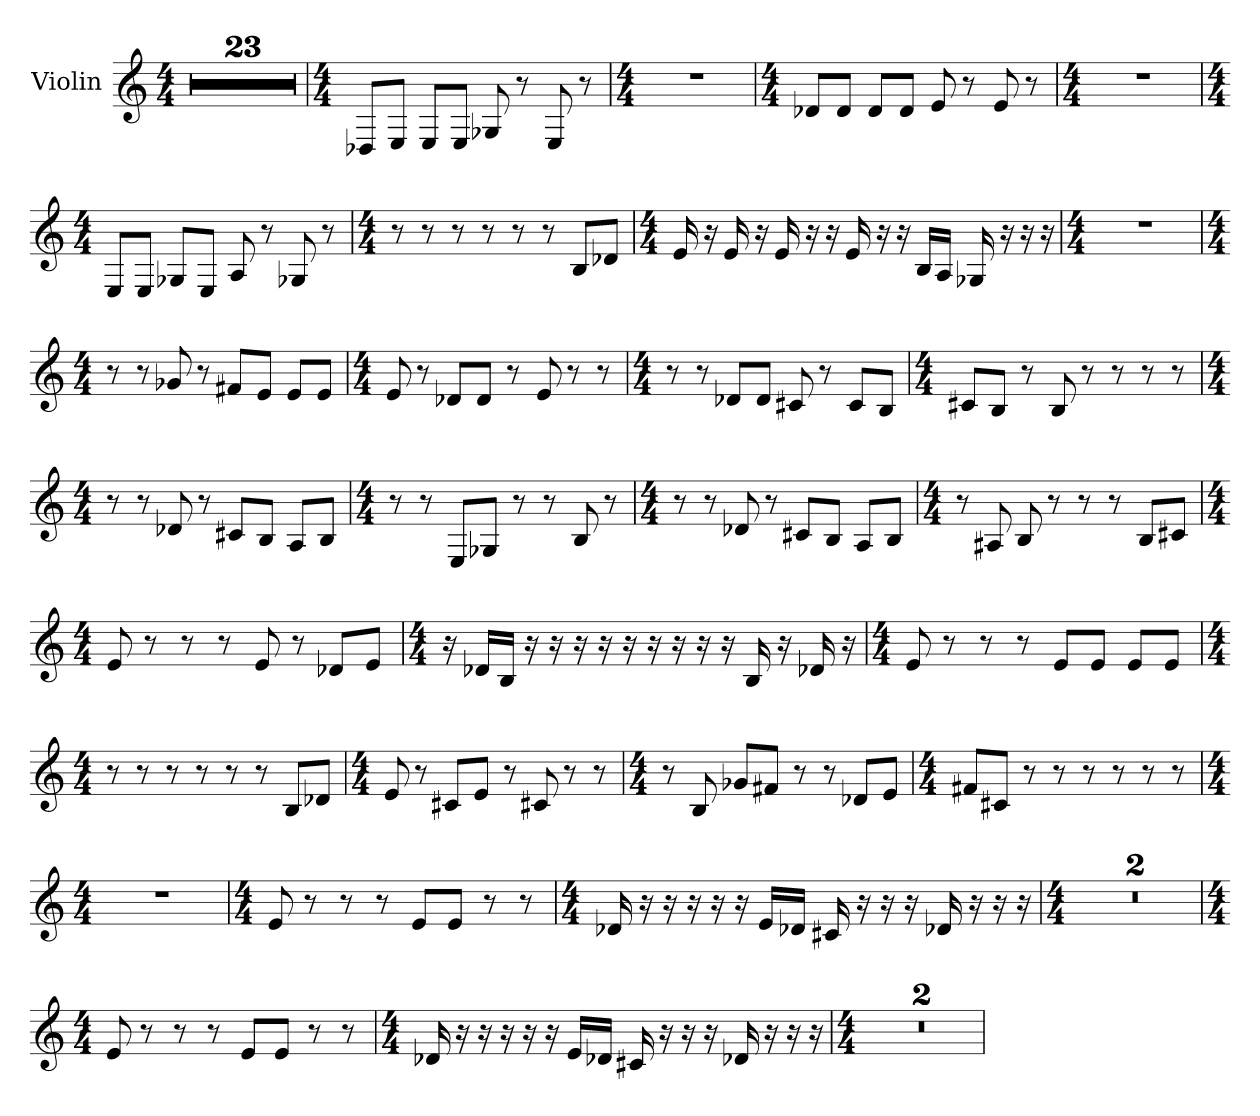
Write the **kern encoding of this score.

**kern
*part1
*staff1
*I"Violin
*I'Vln
*M4/4
=
1r
=
*M4/4
1r
=
*M4/4
1r
=
*M4/4
1r
=
*M4/4
1r
=
*M4/4
1r
=
*M4/4
1r
=
*M4/4
1r
=
*M4/4
1r
=
*M4/4
1r
=
*M4/4
1r
=
*M4/4
1r
=
*M4/4
1r
=
*M4/4
1r
=
*M4/4
1r
=
*M4/4
1r
=
*M4/4
1r
=
*M4/4
1r
=
*M4/4
1r
=
*M4/4
1r
=
*M4/4
1r
=
*M4/4
1r
=
*M4/4
1r
=
*M4/4
8D-XL
8EJ
8EL
8EJ
8G-X
8r
8E
8r
=
*M4/4
1r
=
*M4/4
8d-XL
8d-J
8d-L
8d-J
8e
8r
8e
8r
=
*M4/4
1r
=
*M4/4
8EL
8EJ
8G-XL
8EJ
8A
8r
8G-X
8r
=
*M4/4
8r
8r
8r
8r
8r
8r
8BL
8d-XJ
=
*M4/4
16e
16r
16e
16r
16e
16r
16r
16e
16r
16r
16BLL
16AJJ
16G-X
16r
16r
16r
=
*M4/4
1r
=
*M4/4
8r
8r
8g-X
8r
8f#XL
8eJ
8eL
8eJ
=
*M4/4
8e
8r
8d-XL
8d-J
8r
8e
8r
8r
=
*M4/4
8r
8r
8d-XL
8d-J
8c#X
8r
8c#L
8BJ
=
*M4/4
8c#XL
8BJ
8r
8B
8r
8r
8r
8r
=
*M4/4
8r
8r
8d-X
8r
8c#XL
8BJ
8AL
8BJ
=
*M4/4
8r
8r
8EL
8G-XJ
8r
8r
8B
8r
=
*M4/4
8r
8r
8d-X
8r
8c#XL
8BJ
8AL
8BJ
=
*M4/4
8r
8A#X
8B
8r
8r
8r
8BL
8c#XJ
=
*M4/4
8e
8r
8r
8r
8e
8r
8d-XL
8eJ
=
*M4/4
16r
16d-XLL
16BJJ
16r
16r
16r
16r
16r
16r
16r
16r
16r
16B
16r
16d-X
16r
=
*M4/4
8e
8r
8r
8r
8eL
8eJ
8eL
8eJ
=
*M4/4
8r
8r
8r
8r
8r
8r
8BL
8d-XJ
=
*M4/4
8e
8r
8c#XL
8eJ
8r
8c#X
8r
8r
=
*M4/4
8r
8B
8g-XL
8f#XJ
8r
8r
8d-XL
8eJ
=
*M4/4
8f#XL
8c#XJ
8r
8r
8r
8r
8r
8r
=
*M4/4
1r
=
*M4/4
8e
8r
8r
8r
8eL
8eJ
8r
8r
=
*M4/4
16d-X
16r
16r
16r
16r
16r
16eLL
16d-XJJ
16c#X
16r
16r
16r
16d-X
16r
16r
16r
=
*M4/4
1r
=
*M4/4
1r
=
*M4/4
8e
8r
8r
8r
8eL
8eJ
8r
8r
=
*M4/4
16d-X
16r
16r
16r
16r
16r
16eLL
16d-XJJ
16c#X
16r
16r
16r
16d-X
16r
16r
16r
=
*M4/4
1r
=
*M4/4
1r
=
*-
